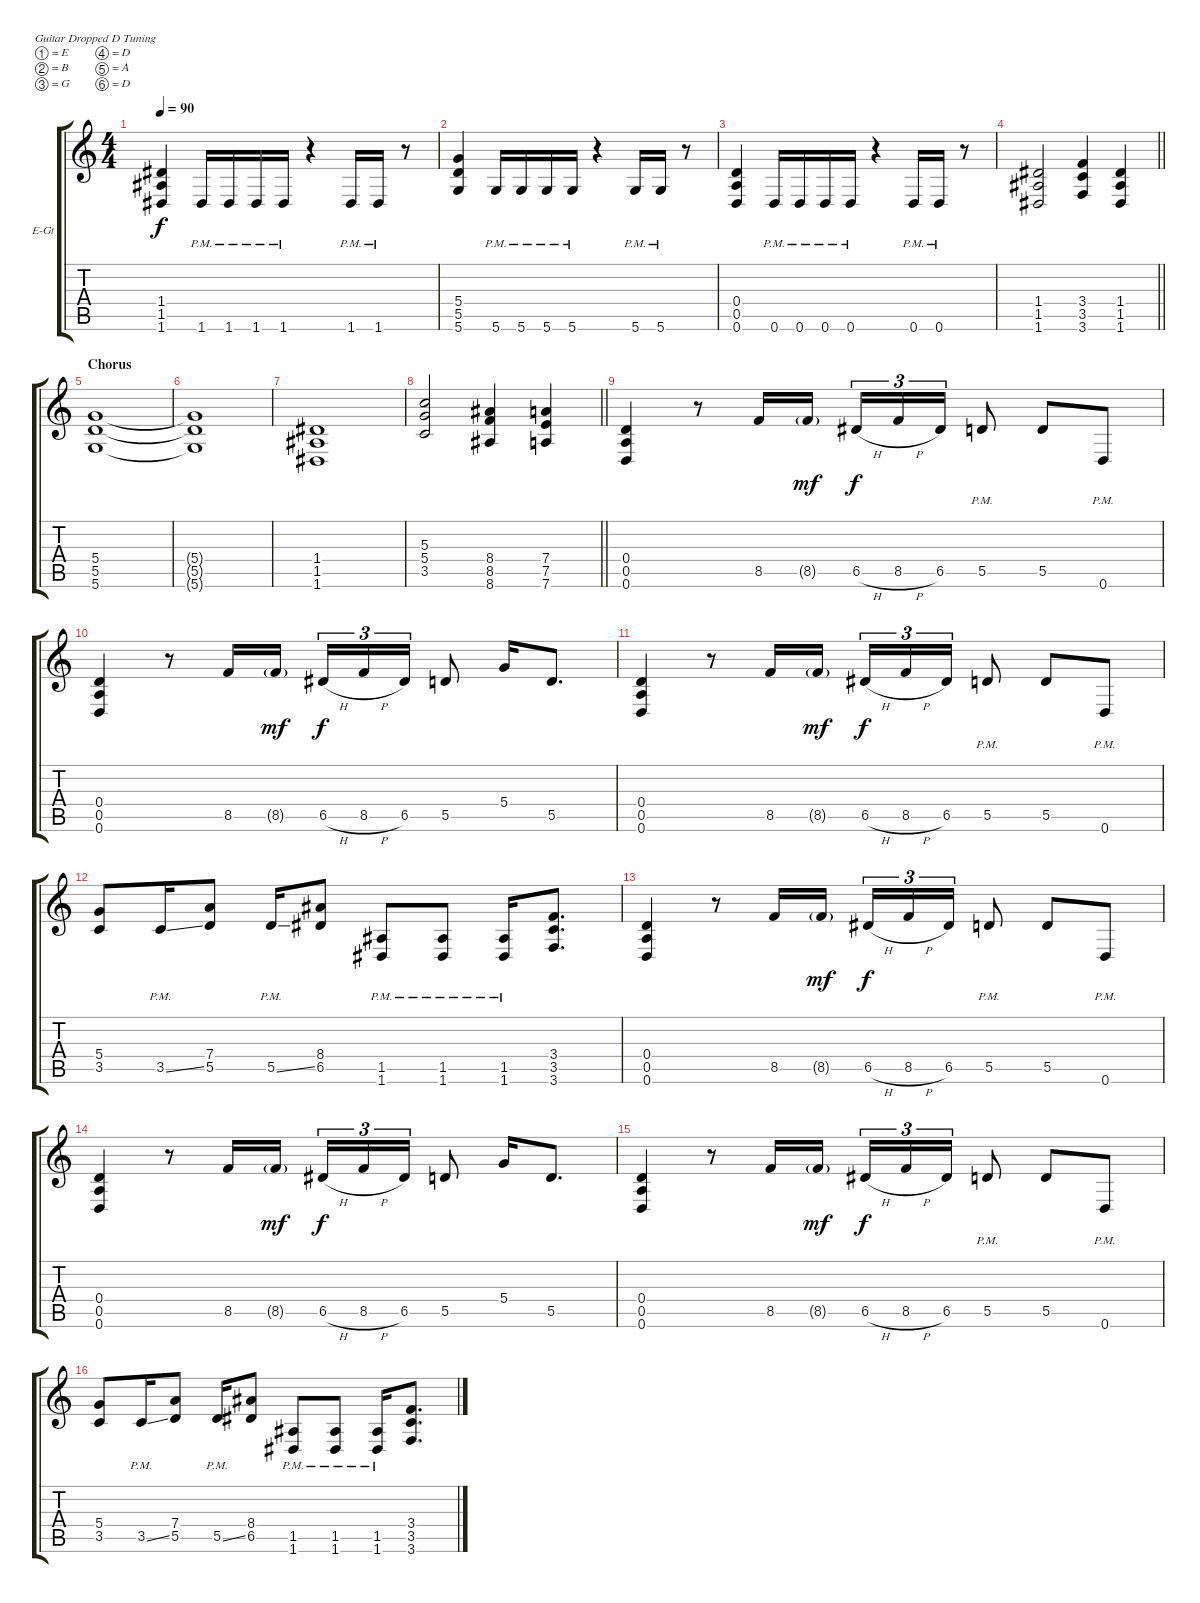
\bracketExtendMode groupsimilarinstruments
\firstSystemTrackNameOrientation horizontal
\otherSystemsTrackNameOrientation horizontal
\track ("Rythm Right" "E-Gt") {instrument distortionguitar}
\staff {score tabs}
\tuning (E4 B3 G3 D3 A2 D2)
\ts (4 4)
\tempo 90
\clef g2
\ks c
(1.4 1.5 1.6).4{dy f} 1.6{pm}.16 1.6{pm}.16 1.6{pm}.16 1.6{pm}.16 r.4 1.6{pm}.16 1.6{pm}.16 r.8 |
(5.4 5.5 5.6).4 5.6{pm}.16 5.6{pm}.16 5.6{pm}.16 5.6{pm}.16 r.4 5.6{pm}.16 5.6{pm}.16 r.8 |
(0.4 0.5 0.6).4 0.6{pm}.16 0.6{pm}.16 0.6{pm}.16 0.6{pm}.16 r.4 0.6{pm}.16 0.6{pm}.16 r.8 |
\barLineRight lightlight
(1.4 1.5 1.6).2 (3.4 3.5 3.6).4 (1.4 1.5 1.6).4 |
\section ("" "Chorus")
(5.4 5.5 5.6).1 |
(5.4{t} 5.5{t} 5.6{t}).1 |
(1.4 1.5 1.6).1 |
\barLineRight lightlight
(5.3 5.4 3.5).2 (8.4 8.5 8.6).4 (7.4 7.5 7.6).4 |
(0.4 0.5 0.6).4 r.8 8.5.16 8.5{g}.16{dy mf} 6.5{h}.16{tu (3 2) dy f} 8.5{h}.16{tu (3 2)} 6.5.16{tu (3 2)} 5.5{pm}.8 5.5.8 0.6{pm}.8 |
(0.4 0.5 0.6).4 r.8 8.5.16 8.5{g}.16{dy mf} 6.5{h}.16{tu (3 2) dy f} 8.5{h}.16{tu (3 2)} 6.5.16{tu (3 2)} 5.5.8 5.4.16 5.5.8{d} |
(0.4 0.5 0.6).4 r.8 8.5.16 8.5{g}.16{dy mf} 6.5{h}.16{tu (3 2) dy f} 8.5{h}.16{tu (3 2)} 6.5.16{tu (3 2)} 5.5{pm}.8 5.5.8 0.6{pm}.8 |
(5.4 3.5).8 3.5{ss pm}.16 (7.4 5.5).8 5.5{ss pm}.16 (8.4 6.5).8 (1.5{pm} 1.6{pm}).8 (1.5{pm} 1.6{pm}).8 (1.5{pm} 1.6{pm}).16 (3.4 3.5 3.6).8{d} |
(0.4 0.5 0.6).4 r.8 8.5.16 8.5{g}.16{dy mf} 6.5{h}.16{tu (3 2) dy f} 8.5{h}.16{tu (3 2)} 6.5.16{tu (3 2)} 5.5{pm}.8 5.5.8 0.6{pm}.8 |
(0.4 0.5 0.6).4 r.8 8.5.16 8.5{g}.16{dy mf} 6.5{h}.16{tu (3 2) dy f} 8.5{h}.16{tu (3 2)} 6.5.16{tu (3 2)} 5.5.8 5.4.16 5.5.8{d} |
(0.4 0.5 0.6).4 r.8 8.5.16 8.5{g}.16{dy mf} 6.5{h}.16{tu (3 2) dy f} 8.5{h}.16{tu (3 2)} 6.5.16{tu (3 2)} 5.5{pm}.8 5.5.8 0.6{pm}.8 |
(5.4 3.5).8 3.5{ss pm}.16 (7.4 5.5).8 5.5{ss pm}.16 (8.4 6.5).8 (1.5{pm} 1.6{pm}).8 (1.5{pm} 1.6{pm}).8 (1.5{pm} 1.6{pm}).16 (3.4 3.5 3.6).8{d}
